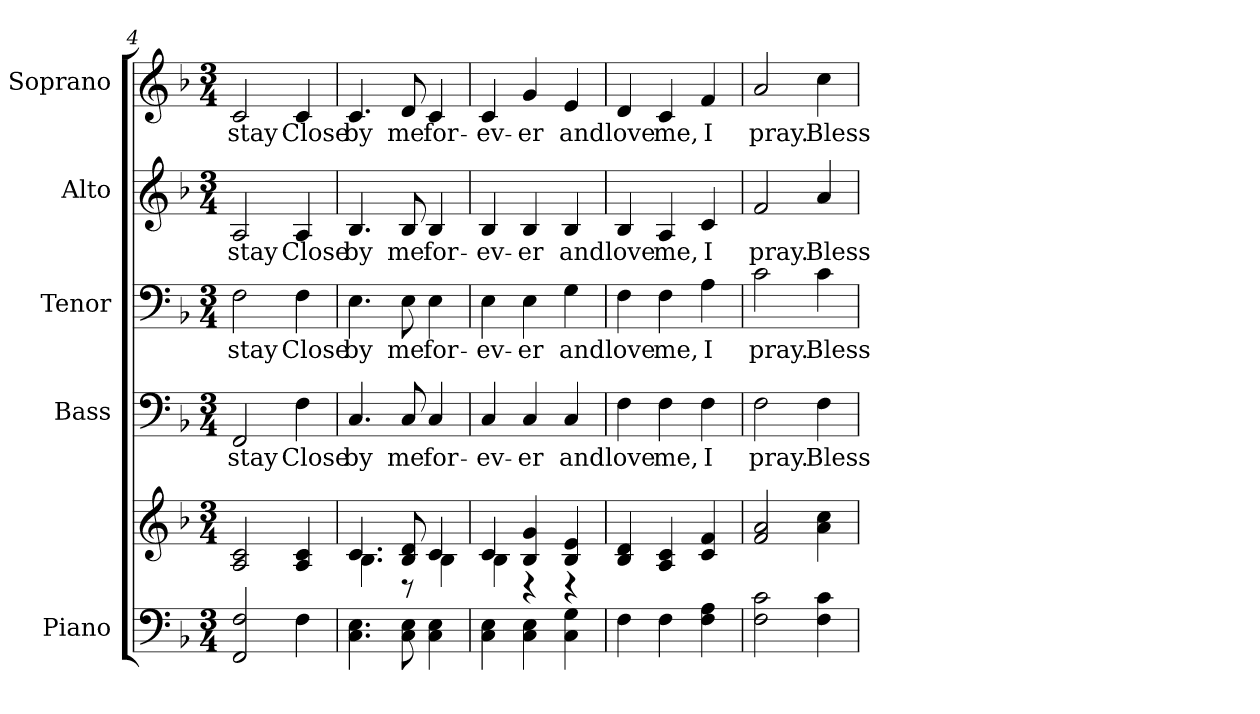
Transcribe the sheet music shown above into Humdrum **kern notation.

**kern	**kern	**kern	**text	**kern	**text	**kern	**text	**kern	**text
*part5	*part5	*part4	*part4	*part3	*part3	*part2	*part2	*part1	*part1
*staff6	*staff5	*staff4	*staff4	*staff3	*staff3	*staff2	*staff2	*staff1	*staff1
*I"Piano	*	*I"Bass	*	*I"Tenor	*	*I"Alto	*	*I"Soprano	*
*I'Pno.	*	*I'B.	*	*I'T.	*	*I'A.	*	*I'S.	*
*clefF4	*clefG2	*clefF4	*	*clefF4	*	*clefG2	*	*clefG2	*
*k[b-]	*k[b-]	*k[b-]	*	*k[b-]	*	*k[b-]	*	*k[b-]	*
*F:	*F:	*F:	*	*F:	*	*F:	*	*F:	*
*M3/4	*M3/4	*M3/4	*	*M3/4	*	*M3/4	*	*M3/4	*
=4	=4	=4	=4	=4	=4	=4	=4	=4	=4
!	!	!	!LO:LY:b:color=#000000	!	!	!	!	!	!
!	!	!	!	!	!LO:LY:b:color=#000000	!	!	!	!
!	!	!	!	!	!	!	!LO:LY:b:color=#000000	!	!
!	!	!	!	!	!	!	!	!	!LO:LY:b:color=#000000
2FFi/ 2Fi	2Ai/ 2ci	2FFi/	stay	2Fi\	stay	2Ai/	stay	2ci/	stay
!	!	!	!LO:LY:b:color=#000000	!	!	!	!	!	!
!	!	!	!	!	!LO:LY:b:color=#000000	!	!	!	!
!	!	!	!	!	!	!	!LO:LY:b:color=#000000	!	!
!	!	!	!	!	!	!	!	!	!LO:LY:b:color=#000000
4Fi\	4Ai/ 4ci	4Fi\	Close	4Fi\	Close	4Ai/	Close	4ci/	Close
=5	=5	=5	=5	=5	=5	=5	=5	=5	=5
*	*^	*	*	*	*	*	*	*	*
!	!	!	!	!LO:LY:b:color=#000000	!	!	!	!	!	!
!	!	!	!	!	!	!LO:LY:b:color=#000000	!	!	!	!
!	!	!	!	!	!	!	!	!LO:LY:b:color=#000000	!	!
!	!	!	!	!	!	!	!	!	!	!LO:LY:b:color=#000000
4.Ci\ 4.Ei	4.ci/	4.B-i\	4.Ci/	by	4.Ei\	by	4.B-i/	by	4.ci/	by
!	!	!	!	!LO:LY:b:color=#000000	!	!	!	!	!	!
!	!	!	!	!	!	!LO:LY:b:color=#000000	!	!	!	!
!	!	!	!	!	!	!	!	!LO:LY:b:color=#000000	!	!
!	!	!	!	!	!	!	!	!	!	!LO:LY:b:color=#000000
8Ci\ 8Ei	8B-i/ 8di	8r	8Ci/	me	8Ei\	me	8B-i/	me	8di/	me
!	!	!	!	!LO:LY:b:color=#000000	!	!	!	!	!	!
!	!	!	!	!	!	!LO:LY:b:color=#000000	!	!	!	!
!	!	!	!	!	!	!	!	!LO:LY:b:color=#000000	!	!
!	!	!	!	!	!	!	!	!	!	!LO:LY:b:color=#000000
4Ci\ 4Ei	4ci/	4B-i\	4Ci/	for-	4Ei\	for-	4B-i/	for-	4ci/	for-
!!LO:PB:g=z
=6	=6	=6	=6	=6	=6	=6	=6	=6	=6	=6
!	!	!	!	!LO:LY:b:color=#000000	!	!	!	!	!	!
!	!	!	!	!	!	!LO:LY:b:color=#000000	!	!	!	!
!	!	!	!	!	!	!	!	!LO:LY:b:color=#000000	!	!
!	!	!	!	!	!	!	!	!	!	!LO:LY:b:color=#000000
4Ci\ 4Ei	4ci/	4B-i\	4Ci/	-ev-	4Ei\	-ev-	4B-i/	-ev-	4ci/	-ev-
!	!	!	!	!LO:LY:b:color=#000000	!	!	!	!	!	!
!	!	!	!	!	!	!LO:LY:b:color=#000000	!	!	!	!
!	!	!	!	!	!	!	!	!LO:LY:b:color=#000000	!	!
!	!	!	!	!	!	!	!	!	!	!LO:LY:b:color=#000000
4Ci\ 4Ei	4B-i/ 4gi	4r	4Ci/	-er	4Ei\	-er	4B-i/	-er	4gi/	-er
!	!	!	!	!LO:LY:b:color=#000000	!	!	!	!	!	!
!	!	!	!	!	!	!LO:LY:b:color=#000000	!	!	!	!
!	!	!	!	!	!	!	!	!LO:LY:b:color=#000000	!	!
!	!	!	!	!	!	!	!	!	!	!LO:LY:b:color=#000000
4Ci\ 4Gi	4B-i/ 4ei	4r	4Ci/	and	4Gi\	and	4B-i/	and	4ei/	and
*	*v	*v	*	*	*	*	*	*	*	*
=7	=7	=7	=7	=7	=7	=7	=7	=7	=7
*	*^	*	*	*	*	*	*	*	*
!	!	!	!	!LO:LY:b:color=#000000	!	!	!	!	!	!
*	*v	*v	*	*	*	*	*	*	*	*
*	*^	*	*	*	*	*	*	*	*
!	!	!	!	!	!	!LO:LY:b:color=#000000	!	!	!	!
*	*v	*v	*	*	*	*	*	*	*	*
*	*^	*	*	*	*	*	*	*	*
!	!	!	!	!	!	!	!	!LO:LY:b:color=#000000	!	!
*	*v	*v	*	*	*	*	*	*	*	*
*	*^	*	*	*	*	*	*	*	*
!	!	!	!	!	!	!	!	!	!	!LO:LY:b:color=#000000
*	*v	*v	*	*	*	*	*	*	*	*
4Fi\	4B-i/ 4di	4Fi\	love	4Fi\	love	4B-i/	love	4di/	love
!	!	!	!LO:LY:b:color=#000000	!	!	!	!	!	!
!	!	!	!	!	!LO:LY:b:color=#000000	!	!	!	!
!	!	!	!	!	!	!	!LO:LY:b:color=#000000	!	!
!	!	!	!	!	!	!	!	!	!LO:LY:b:color=#000000
4Fi\	4Ai/ 4ci	4Fi\	me,	4Fi\	me,	4Ai/	me,	4ci/	me,
!	!	!	!LO:LY:b:color=#000000	!	!	!	!	!	!
!	!	!	!	!	!LO:LY:b:color=#000000	!	!	!	!
!	!	!	!	!	!	!	!LO:LY:b:color=#000000	!	!
!	!	!	!	!	!	!	!	!	!LO:LY:b:color=#000000
4Fi\ 4Ai	4ci/ 4fi	4Fi\	I	4Ai\	I	4ci/	I	4fi/	I
=8	=8	=8	=8	=8	=8	=8	=8	=8	=8
!	!	!	!LO:LY:b:color=#000000	!	!	!	!	!	!
!	!	!	!	!	!LO:LY:b:color=#000000	!	!	!	!
!	!	!	!	!	!	!	!LO:LY:b:color=#000000	!	!
!	!	!	!	!	!	!	!	!	!LO:LY:b:color=#000000
2Fi\ 2ci	2fi/ 2ai	2Fi\	pray.	2ci\	pray.	2fi/	pray.	2ai/	pray.
!	!	!	!LO:LY:b:color=#000000	!	!	!	!	!	!
!	!	!	!	!	!LO:LY:b:color=#000000	!	!	!	!
!	!	!	!	!	!	!	!LO:LY:b:color=#000000	!	!
!	!	!	!	!	!	!	!	!	!LO:LY:b:color=#000000
4Fi\ 4ci	4ai\ 4cci	4Fi\	Bless	4ci\	Bless	4ai/	Bless	4cci\	Bless
=	=	=	=	=	=	=	=	=	=
*-	*-	*-	*-	*-	*-	*-	*-	*-	*-
